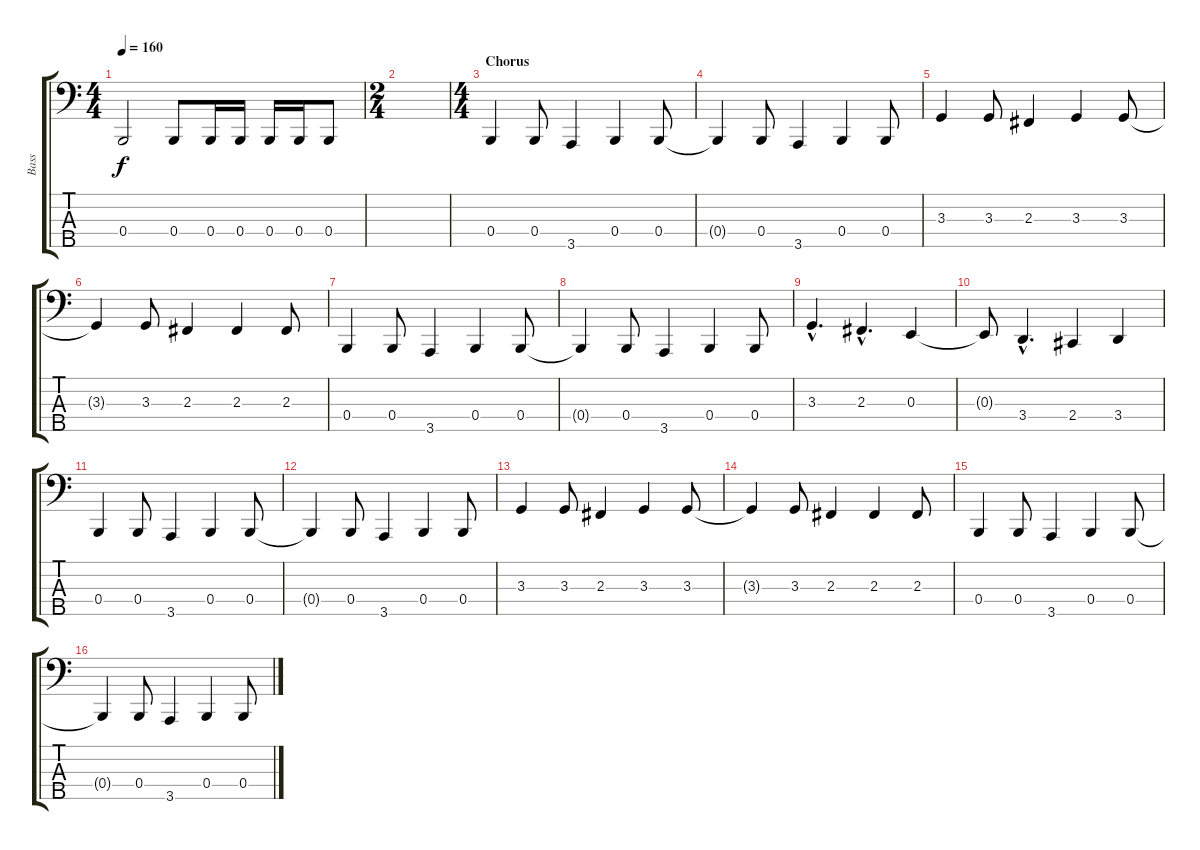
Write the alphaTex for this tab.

\track ("Bass" "Bass") {instrument electricbasspick}
\staff {score tabs}
\tuning (D2 A1 E1 B0 Gb0) {hide}
\ts (4 4)
\tempo 160
\clef f4
\ks c
0.4{t}.2{dy f} 0.4.8 0.4.16 0.4.16 0.4.16 0.4.16 0.4.8 |
\ts (2 4)
|
\ts (4 4)
\section ("" "Chorus")
0.4.4 0.4.8 3.5.4 0.4.4 0.4.8 |
0.4{t}.4 0.4.8 3.5.4 0.4.4 0.4.8 |
3.3.4 3.3.8 2.3.4 3.3.4 3.3.8 |
3.3{t}.4 3.3.8 2.3.4 2.3.4 2.3.8 |
0.4.4 0.4.8 3.5.4 0.4.4 0.4.8 |
0.4{t}.4 0.4.8 3.5.4 0.4.4 0.4.8 |
3.3{hac}.4{d} 2.3{hac}.4{d} 0.3.4 |
0.3{t}.8 3.4{hac}.4{d} 2.4.4 3.4.4 |
0.4.4 0.4.8 3.5.4 0.4.4 0.4.8 |
0.4{t}.4 0.4.8 3.5.4 0.4.4 0.4.8 |
3.3.4 3.3.8 2.3.4 3.3.4 3.3.8 |
3.3{t}.4 3.3.8 2.3.4 2.3.4 2.3.8 |
0.4.4 0.4.8 3.5.4 0.4.4 0.4.8 |
0.4{t}.4 0.4.8 3.5.4 0.4.4 0.4.8
